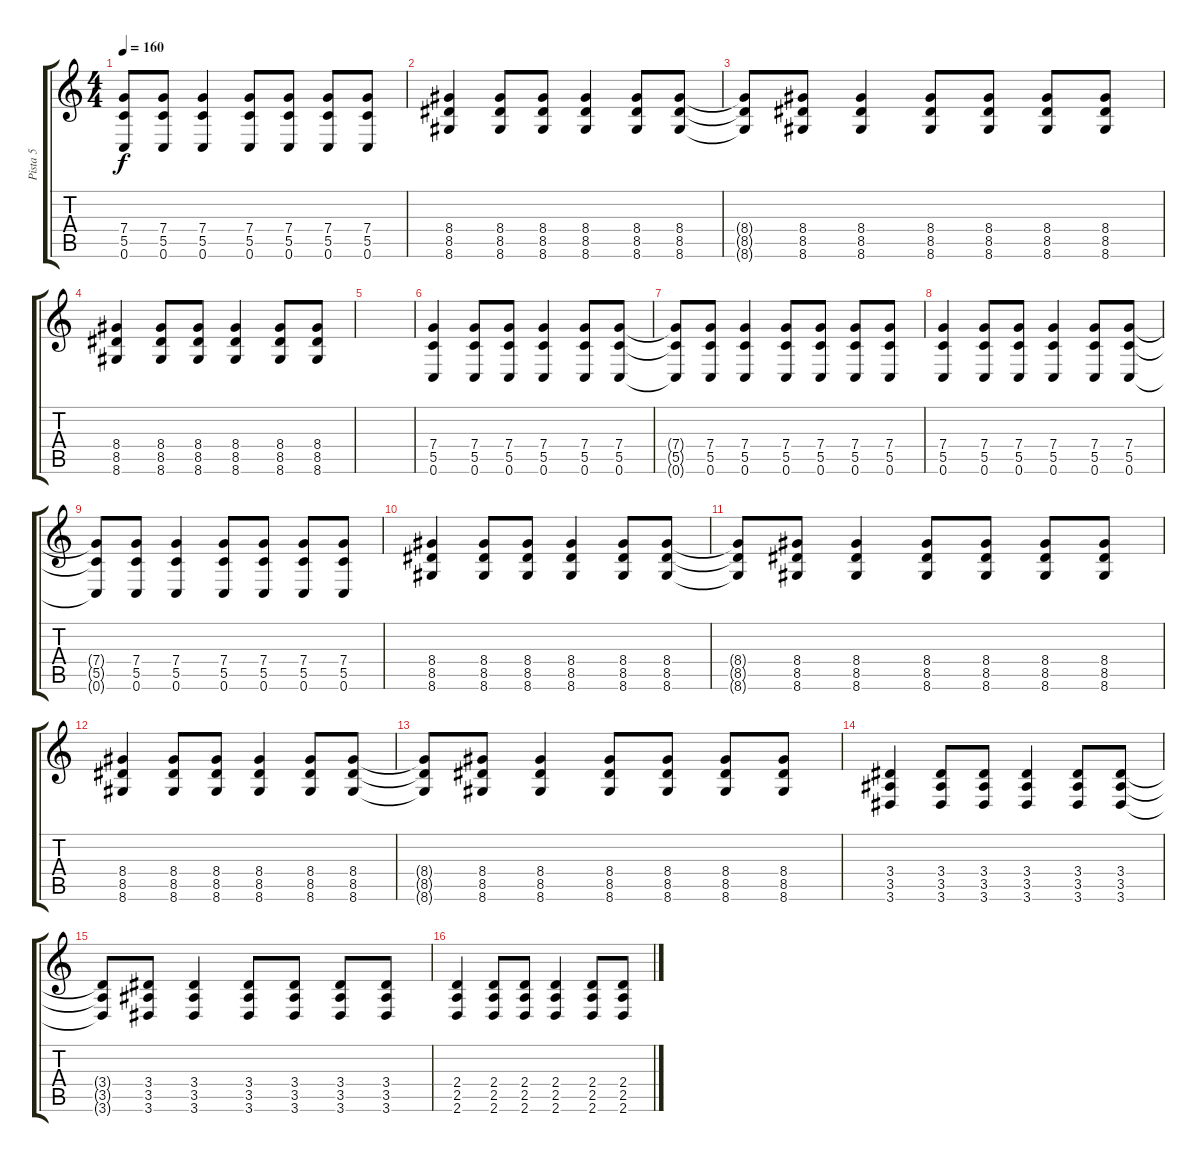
\track ("Pista 5" "Pista 5") {instrument distortionguitar}
\staff {score tabs}
\tuning (D4 A3 F3 C3 G2 C2) {hide}
\ts (4 4)
\tempo 160
\clef g2
\ks c
(7.4{t} 5.5{t} 0.6{t}).8{dy f} (7.4 5.5 0.6).8 (7.4 5.5 0.6).4 (7.4 5.5 0.6).8 (7.4 5.5 0.6).8 (7.4 5.5 0.6).8 (7.4 5.5 0.6).8 |
(8.4 8.5 8.6).4 (8.4 8.5 8.6).8 (8.4 8.5 8.6).8 (8.4 8.5 8.6).4 (8.4 8.5 8.6).8 (8.4 8.5 8.6).8 |
(8.4{t} 8.5{t} 8.6{t}).8 (8.4 8.5 8.6).8 (8.4 8.5 8.6).4 (8.4 8.5 8.6).8 (8.4 8.5 8.6).8 (8.4 8.5 8.6).8 (8.4 8.5 8.6).8 |
(8.4 8.5 8.6).4 (8.4 8.5 8.6).8 (8.4 8.5 8.6).8 (8.4 8.5 8.6).4 (8.4 8.5 8.6).8 (8.4 8.5 8.6).8 |
|
(7.4 5.5 0.6).4 (7.4 5.5 0.6).8 (7.4 5.5 0.6).8 (7.4 5.5 0.6).4 (7.4 5.5 0.6).8 (7.4 5.5 0.6).8 |
(7.4{t} 5.5{t} 0.6{t}).8 (7.4 5.5 0.6).8 (7.4 5.5 0.6).4 (7.4 5.5 0.6).8 (7.4 5.5 0.6).8 (7.4 5.5 0.6).8 (7.4 5.5 0.6).8 |
(7.4 5.5 0.6).4 (7.4 5.5 0.6).8 (7.4 5.5 0.6).8 (7.4 5.5 0.6).4 (7.4 5.5 0.6).8 (7.4 5.5 0.6).8 |
(7.4{t} 5.5{t} 0.6{t}).8 (7.4 5.5 0.6).8 (7.4 5.5 0.6).4 (7.4 5.5 0.6).8 (7.4 5.5 0.6).8 (7.4 5.5 0.6).8 (7.4 5.5 0.6).8 |
(8.4 8.5 8.6).4 (8.4 8.5 8.6).8 (8.4 8.5 8.6).8 (8.4 8.5 8.6).4 (8.4 8.5 8.6).8 (8.4 8.5 8.6).8 |
(8.4{t} 8.5{t} 8.6{t}).8 (8.4 8.5 8.6).8 (8.4 8.5 8.6).4 (8.4 8.5 8.6).8 (8.4 8.5 8.6).8 (8.4 8.5 8.6).8 (8.4 8.5 8.6).8 |
(8.4 8.5 8.6).4 (8.4 8.5 8.6).8 (8.4 8.5 8.6).8 (8.4 8.5 8.6).4 (8.4 8.5 8.6).8 (8.4 8.5 8.6).8 |
(8.4{t} 8.5{t} 8.6{t}).8 (8.4 8.5 8.6).8 (8.4 8.5 8.6).4 (8.4 8.5 8.6).8 (8.4 8.5 8.6).8 (8.4 8.5 8.6).8 (8.4 8.5 8.6).8 |
(3.4 3.5 3.6).4 (3.4 3.5 3.6).8 (3.4 3.5 3.6).8 (3.4 3.5 3.6).4 (3.4 3.5 3.6).8 (3.4 3.5 3.6).8 |
(3.4{t} 3.5{t} 3.6{t}).8 (3.4 3.5 3.6).8 (3.4 3.5 3.6).4 (3.4 3.5 3.6).8 (3.4 3.5 3.6).8 (3.4 3.5 3.6).8 (3.4 3.5 3.6).8 |
(2.4 2.5 2.6).4 (2.4 2.5 2.6).8 (2.4 2.5 2.6).8 (2.4 2.5 2.6).4 (2.4 2.5 2.6).8 (2.4 2.5 2.6).8
